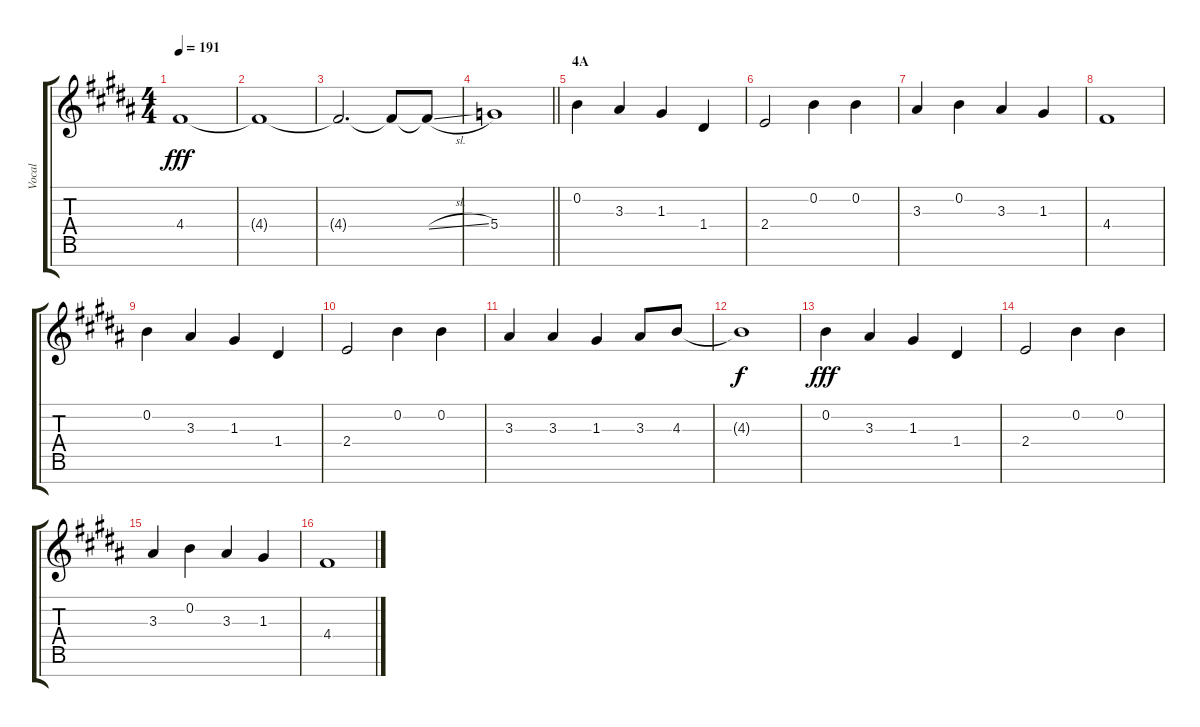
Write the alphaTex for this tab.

\track ("Vocal" "Vocal") {instrument voiceoohs}
\staff {score tabs}
\tuning (E5 B4 G4 D4 A3 E3 B2) {hide}
\ts (4 4)
\tempo 191
\clef g2
\ks b
4.4.1{dy fff} |
4.4{t}.1 |
4.4{t}.2{d} 4.4{t}.8 4.4{sl t}.8 |
\barLineRight lightlight
5.4.1 |
\section ("" "4A")
0.2.4 3.3.4 1.3.4 1.4.4 |
2.4.2 0.2.4 0.2.4 |
3.3.4 0.2.4 3.3.4 1.3.4 |
4.4.1 |
0.2.4 3.3.4 1.3.4 1.4.4 |
2.4.2 0.2.4 0.2.4 |
3.3.4 3.3.4 1.3.4 3.3.8 4.3.8 |
4.3{t}.1{dy f} |
0.2.4{dy fff} 3.3.4 1.3.4 1.4.4 |
2.4.2 0.2.4 0.2.4 |
3.3.4 0.2.4 3.3.4 1.3.4 |
4.4.1
